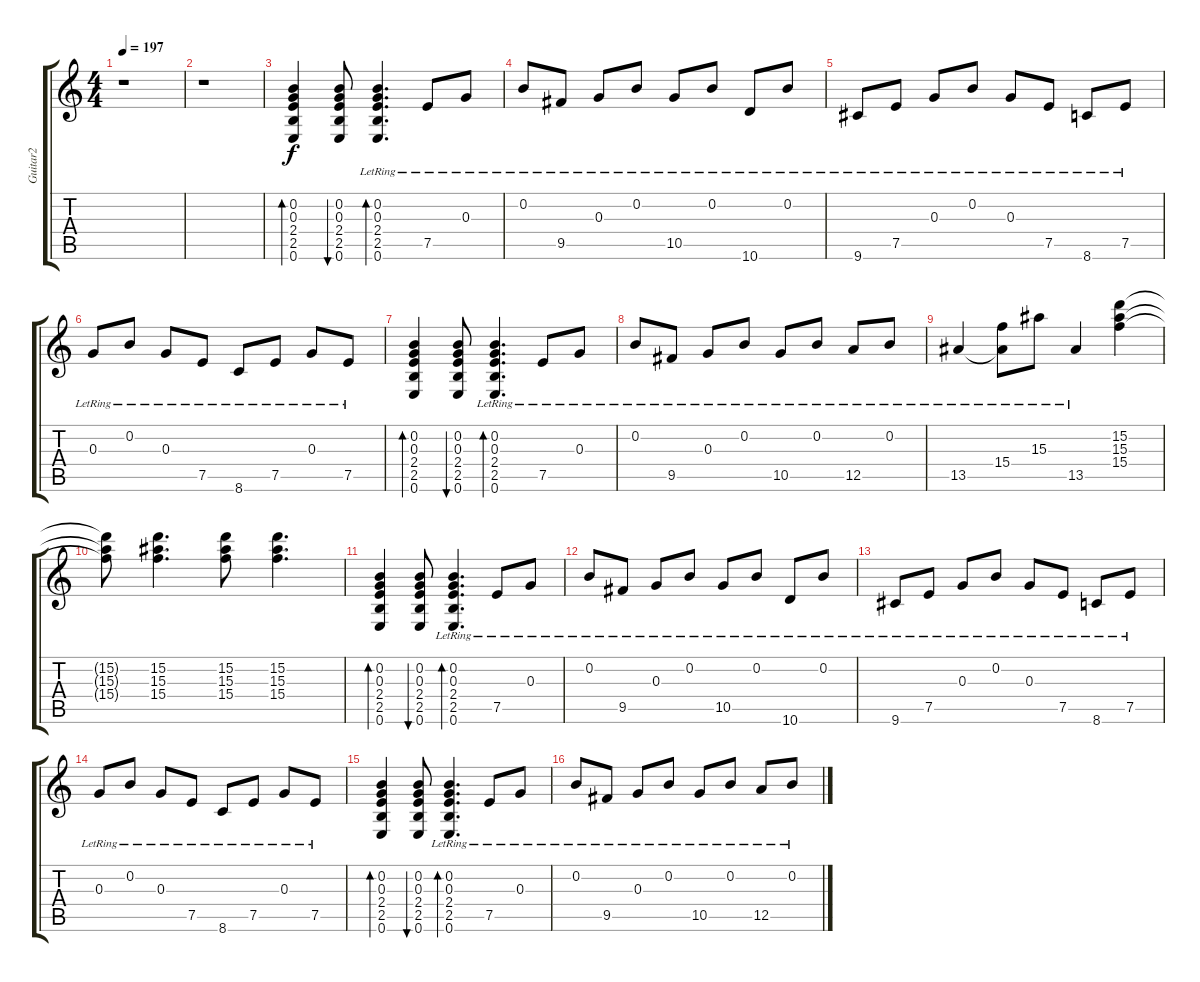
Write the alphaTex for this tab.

\track ("Guitar2" "Guitar2") {instrument distortionguitar}
\staff {score tabs}
\tuning (E4 B3 G3 D3 A2 E2) {hide}
\ts (4 4)
\tempo 197
\clef g2
\ks c
r.1{dy f} |
r.1 |
(0.2 0.3 2.4 2.5 0.6).4{bd 60 volume 10 balance 8 instrument electricguitarclean} (0.2 0.3 2.4 2.5 0.6).8{bu 60} (0.2{lr} 0.3{lr} 2.4{lr} 2.5{lr} 0.6{lr}).4{d bd 60} 7.5{lr}.8 0.3{lr}.8 |
0.2{lr}.8 9.5{lr}.8 0.3{lr}.8 0.2{lr}.8 10.5{lr}.8 0.2{lr}.8 10.6{lr}.8 0.2{lr}.8 |
9.6{lr}.8 7.5{lr}.8 0.3{lr}.8 0.2{lr}.8 0.3{lr}.8 7.5{lr}.8 8.6{lr}.8 7.5{lr}.8 |
0.3{lr}.8 0.2{lr}.8 0.3{lr}.8 7.5{lr}.8 8.6{lr}.8 7.5{lr}.8 0.3{lr}.8 7.5{lr}.8 |
(0.2 0.3 2.4 2.5 0.6).4{bd 60 volume 10 balance 8 instrument electricguitarclean} (0.2 0.3 2.4 2.5 0.6).8{bu 60} (0.2{lr} 0.3{lr} 2.4{lr} 2.5{lr} 0.6{lr}).4{d bd 60} 7.5{lr}.8 0.3{lr}.8 |
0.2{lr}.8 9.5{lr}.8 0.3{lr}.8 0.2{lr}.8 10.5{lr}.8 0.2{lr}.8 12.5{lr}.8 0.2{lr}.8 |
13.5{lr}.4 (15.4{lr} 13.5{t}).8 15.3{lr}.8 13.5{lr}.4 (15.2 15.3 15.4).4 |
(15.2{t} 15.3{t} 15.4{t}).8 (15.2 15.3 15.4).4{d} (15.2 15.3 15.4).8 (15.2 15.3 15.4).4{d} |
(0.2 0.3 2.4 2.5 0.6).4{bd 60 volume 10 balance 8 instrument electricguitarclean} (0.2 0.3 2.4 2.5 0.6).8{bu 60} (0.2{lr} 0.3{lr} 2.4{lr} 2.5{lr} 0.6{lr}).4{d bd 60} 7.5{lr}.8 0.3{lr}.8 |
0.2{lr}.8 9.5{lr}.8 0.3{lr}.8 0.2{lr}.8 10.5{lr}.8 0.2{lr}.8 10.6{lr}.8 0.2{lr}.8 |
9.6{lr}.8 7.5{lr}.8 0.3{lr}.8 0.2{lr}.8 0.3{lr}.8 7.5{lr}.8 8.6{lr}.8 7.5{lr}.8 |
0.3{lr}.8 0.2{lr}.8 0.3{lr}.8 7.5{lr}.8 8.6{lr}.8 7.5{lr}.8 0.3{lr}.8 7.5{lr}.8 |
(0.2 0.3 2.4 2.5 0.6).4{bd 60 volume 10 balance 8 instrument electricguitarclean} (0.2 0.3 2.4 2.5 0.6).8{bu 60} (0.2{lr} 0.3{lr} 2.4{lr} 2.5{lr} 0.6{lr}).4{d bd 60} 7.5{lr}.8 0.3{lr}.8 |
0.2{lr}.8 9.5{lr}.8 0.3{lr}.8 0.2{lr}.8 10.5{lr}.8 0.2{lr}.8 12.5{lr}.8 0.2{lr}.8
